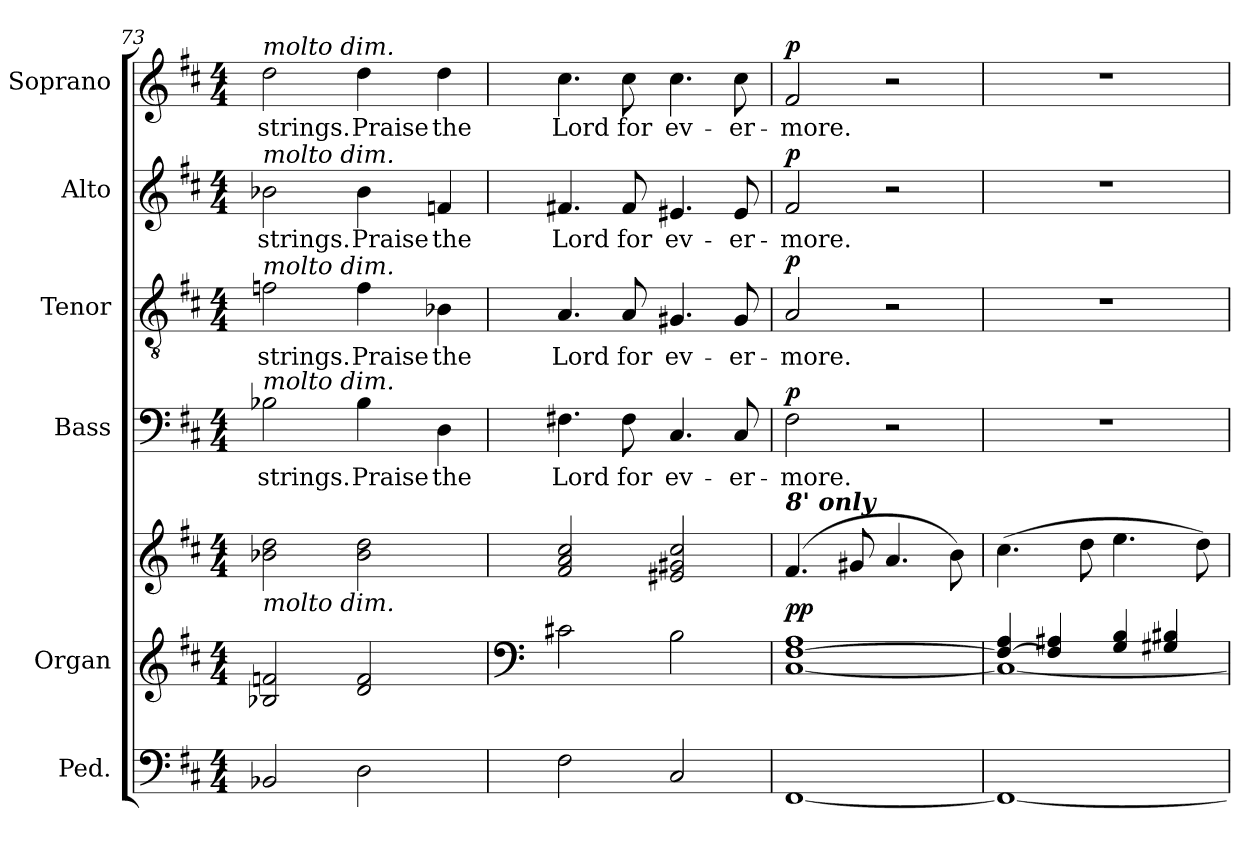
**kern	**kern	**kern	**dynam	**kern	**text	**dynam	**kern	**text	**dynam	**kern	**text	**dynam	**kern	**text	**dynam
*part6	*part5	*part5	*part5	*part4	*part4	*part4	*part3	*part3	*part3	*part2	*part2	*part2	*part1	*part1	*part1
*staff7	*staff6	*staff5	*staff5/6	*staff4	*staff4	*staff4	*staff3	*staff3	*staff3	*staff2	*staff2	*staff2	*staff1	*staff1	*staff1
*I"Ped.	*I"Organ	*	*	*I"Bass	*	*	*I"Tenor	*	*	*I"Alto	*	*	*I"Soprano	*	*
*	*	*	*	*I'B.	*	*	*I'T.	*	*	*I'A.	*	*	*I'S.	*	*
*clefF4	*clefG2	*clefG2	*	*clefF4	*	*	*clefGv2	*	*	*clefG2	*	*	*clefG2	*	*
*	*	*	*	*	*	*	*ITrd7c12	*	*	*	*	*	*	*	*
*k[f#c#]	*k[f#c#]	*k[f#c#]	*	*k[f#c#]	*	*	*k[f#c#]	*	*	*k[f#c#]	*	*	*k[f#c#]	*	*
*D:	*D:	*D:	*	*D:	*	*	*D:	*	*	*D:	*	*	*D:	*	*
*M4/4	*M4/4	*M4/4	*	*M4/4	*	*	*M4/4	*	*	*M4/4	*	*	*M4/4	*	*
=73	=73	=73	=73	=73	=73	=73	=73	=73	=73	=73	=73	=73	=73	=73	=73
!	!	!	!	!	!LO:LY:b:color=#000000	!	!	!	!	!	!	!	!	!	!
!	!	!	!	!	!	!	!	!LO:LY:b:color=#000000	!	!	!	!	!	!	!
!	!	!	!	!	!	!	!	!	!	!	!LO:LY:b:color=#000000	!	!	!	!
!	!	!	!	!	!	!	!	!	!	!	!	!	!LO:TX:a:i:t=molto dim.	!	!
!	!	!	!	!	!	!	!	!	!	!LO:TX:a:i:t=molto dim.	!	!	!	!	!
!	!	!	!	!	!	!	!LO:TX:a:i:t=molto dim.	!	!	!	!	!	!	!	!
!	!	!	!	!LO:TX:a:i:t=molto dim.	!	!	!	!	!	!	!	!	!	!	!
!	!	!LO:TX:b:i:t=molto dim.	!	!	!	!	!	!	!	!	!	!	!	!	!
!	!	!	!	!	!	!	!	!	!	!	!	!	!	!LO:LY:b:color=#000000	!
2BB-Xi/	2B-Xi/ 2fni	2b-Xi\ 2ddi	.	2B-Xi\	strings.	.	2Fni\	strings.	.	2b-Xi\	strings.	.	2ddi\	strings.	.
!	!	!	!	!	!LO:LY:b:color=#000000	!	!	!	!	!	!	!	!	!	!
!	!	!	!	!	!	!	!	!LO:LY:b:color=#000000	!	!	!	!	!	!	!
!	!	!	!	!	!	!	!	!	!	!	!LO:LY:b:color=#000000	!	!	!	!
!	!	!	!	!	!	!	!	!	!	!	!	!	!	!LO:LY:b:color=#000000	!
2Di\	2di/ 2fi	2b-i\ 2ddi	.	4B-i\	Praise	.	4Fi\	Praise	.	4b-i\	Praise	.	4ddi\	Praise	.
!	!	!	!	!	!LO:LY:b:color=#000000	!	!	!	!	!	!	!	!	!	!
!	!	!	!	!	!	!	!	!LO:LY:b:color=#000000	!	!	!	!	!	!	!
!	!	!	!	!	!	!	!	!	!	!	!LO:LY:b:color=#000000	!	!	!	!
!	!	!	!	!	!	!	!	!	!	!	!	!	!	!LO:LY:b:color=#000000	!
.	.	.	.	4Di\	the	.	4BB-Xi\	the	.	4fni/	the	.	4ddi\	the	.
=74	=74	=74	=74	=74	=74	=74	=74	=74	=74	=74	=74	=74	=74	=74	=74
*	*clefF4	*	*	*	*	*	*	*	*	*	*	*	*	*	*
!	!	!	!	!	!LO:LY:b:color=#000000	!	!	!	!	!	!	!	!	!	!
!	!	!	!	!	!	!	!	!LO:LY:b:color=#000000	!	!	!	!	!	!	!
!	!	!	!	!	!	!	!	!	!	!	!LO:LY:b:color=#000000	!	!	!	!
!	!	!	!	!	!	!	!	!	!	!	!	!	!	!LO:LY:b:color=#000000	!
2F#i\	2c#Xi\	2f#i/ 2ai 2cc#i	.	4.F#Xi\	Lord	.	4.AAi/	Lord	.	4.f#Xi/	Lord	.	4.cc#i\	Lord	.
!	!	!	!	!	!LO:LY:b:color=#000000	!	!	!	!	!	!	!	!	!	!
!	!	!	!	!	!	!	!	!LO:LY:b:color=#000000	!	!	!	!	!	!	!
!	!	!	!	!	!	!	!	!	!	!	!LO:LY:b:color=#000000	!	!	!	!
!	!	!	!	!	!	!	!	!	!	!	!	!	!	!LO:LY:b:color=#000000	!
.	.	.	.	8F#i\	for	.	8AAi/	for	.	8f#i/	for	.	8cc#i\	for	.
!	!	!	!	!	!LO:LY:b:color=#000000	!	!	!	!	!	!	!	!	!	!
!	!	!	!	!	!	!	!	!LO:LY:b:color=#000000	!	!	!	!	!	!	!
!	!	!	!	!	!	!	!	!	!	!	!LO:LY:b:color=#000000	!	!	!	!
!	!	!	!	!	!	!	!	!	!	!	!	!	!	!LO:LY:b:color=#000000	!
2C#i/	2Bi\	2e#Xi/ 2g#Xi 2cc#i	.	4.C#i/	ev-	.	4.GG#Xi/	ev-	.	4.e#Xi/	ev-	.	4.cc#i\	ev-	.
!	!	!	!	!	!LO:LY:b:color=#000000	!	!	!	!	!	!	!	!	!	!
!	!	!	!	!	!	!	!	!LO:LY:b:color=#000000	!	!	!	!	!	!	!
!	!	!	!	!	!	!	!	!	!	!	!LO:LY:b:color=#000000	!	!	!	!
!	!	!	!	!	!	!	!	!	!	!	!	!	!	!LO:LY:b:color=#000000	!
.	.	.	.	8C#i/	-er-	.	8GG#i/	-er-	.	8e#i/	-er-	.	8cc#i\	-er-	.
=75	=75	=75	=75	=75	=75	=75	=75	=75	=75	=75	=75	=75	=75	=75	=75
*	*^	*	*	*	*	*	*	*	*	*	*	*	*	*	*
!	!	!	!	!	!	!LO:LY:b:color=#000000	!	!	!	!	!	!	!	!	!	!
!	!	!	!	!	!	!	!	!	!LO:LY:b:color=#000000	!	!	!	!	!	!	!
!	!	!	!	!	!	!	!	!	!	!	!	!LO:LY:b:color=#000000	!	!	!	!
!	!	!	!LO:TX:a:Bi:t=8' only	!	!	!	!	!	!	!	!	!	!	!	!	!
!	!	!	!	!	!	!	!	!	!	!	!	!	!	!	!LO:LY:b:color=#000000	!
[1FF#i	[1F#i 1Ai	[1C#i	(4.f#i/	p p	2F#i\	-more.	p	2AAi/	-more.	p	2f#i/	-more.	p	2f#i/	-more.	p
.	.	.	8g#Xi/	.	.	.	.	.	.	.	.	.	.	.	.	.
.	.	.	4.ai/	.	2r	.	.	2r	.	.	2r	.	.	2r	.	.
.	.	.	8bi\)	.	.	.	.	.	.	.	.	.	.	.	.	.
!!LO:LB:g=z
=76	=76	=76	=76	=76	=76	=76	=76	=76	=76	=76	=76	=76	=76	=76	=76	=76
1FF#i_	4F#i/_ 4Ai	1C#i_	(4.cc#i\	.	1r	.	.	1r	.	.	1r	.	.	1r	.	.
.	4F#i/] 4A#Xi	.	.	.	.	.	.	.	.	.	.	.	.	.	.	.
.	.	.	8ddi\	.	.	.	.	.	.	.	.	.	.	.	.	.
.	4Gi/ 4Bi	.	4.eei\	.	.	.	.	.	.	.	.	.	.	.	.	.
.	4G#Xi/ 4B#Xi	.	.	.	.	.	.	.	.	.	.	.	.	.	.	.
.	.	.	8ddi\)	.	.	.	.	.	.	.	.	.	.	.	.	.
*	*v	*v	*	*	*	*	*	*	*	*	*	*	*	*	*	*
=	=	=	=	=	=	=	=	=	=	=	=	=	=	=	=
*-	*-	*-	*-	*-	*-	*-	*-	*-	*-	*-	*-	*-	*-	*-	*-
